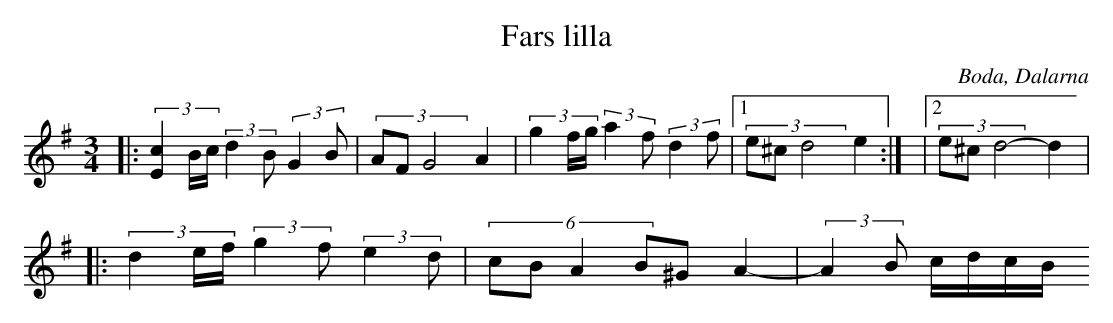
X:1
T:Fars lilla
O:Boda, Dalarna
M:3/4
L:1/16
K:G
|: (3[cE]4Bc (3:2:2 d4B2 (3:2:2 G4B2 | (3A2F2G8 A4 |(3g4fg (3:2:2 a4f2 (3:2:2 d4f2 |1 (3e2^c2d8 e4 :| |2 (3e2^c2d8- d4 |
|: (3d4ef (3:2:2 g4f2 (3:2:2 e4d2 | (6:4:4 c2B2A4B2^G2 A4- | (3:2:2 A4B2 cdcB
